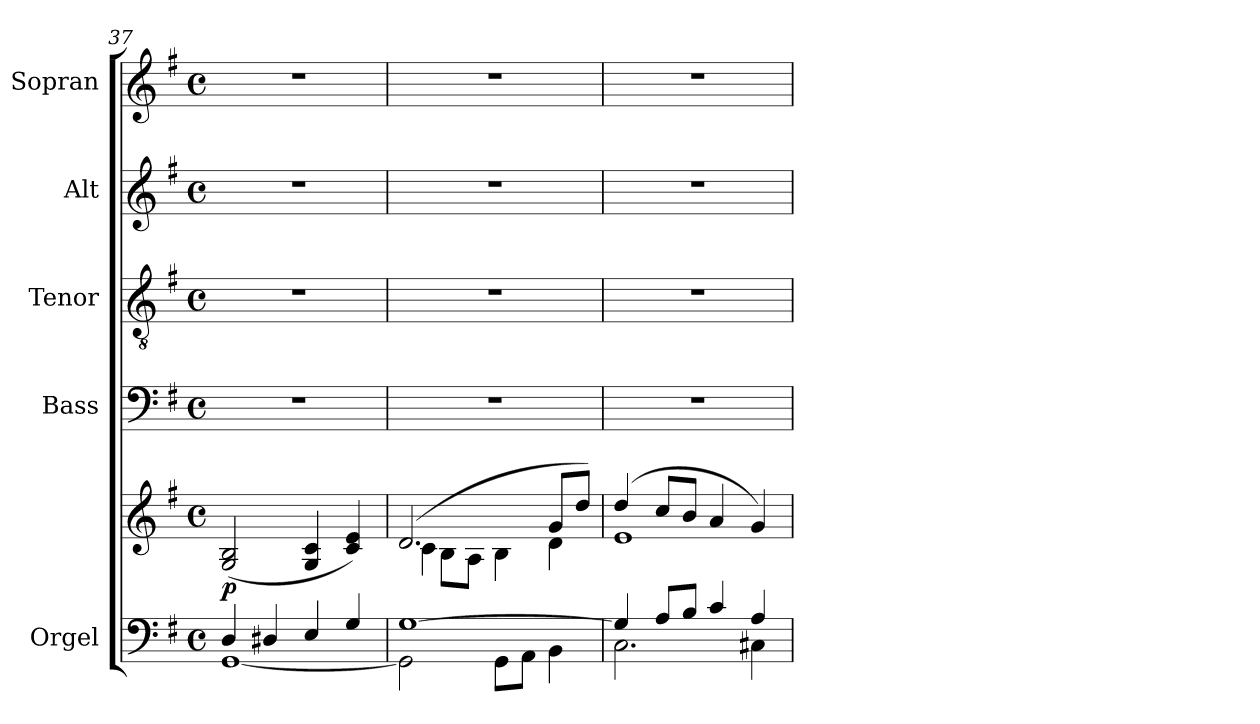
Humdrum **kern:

**kern	**kern	**dynam	**kern	**kern	**kern	**kern
*part5	*part5	*part5	*part4	*part3	*part2	*part1
*staff6	*staff5	*staff5/6	*staff4	*staff3	*staff2	*staff1
*I"Orgel	*	*	*I"Bass	*I"Tenor	*I"Alt	*I"Sopran
*I'Org.	*	*	*I'B.	*I'T.	*I'A.	*I'S.
!!LO:PB:g=z
*clefF4	*clefG2	*	*clefF4	*clefGv2	*clefG2	*clefG2
*k[f#]	*k[f#]	*	*k[f#]	*k[f#]	*k[f#]	*k[f#]
*G:	*G:	*	*G:	*G:	*G:	*G:
*M4/4	*M4/4	*	*M4/4	*M4/4	*M4/4	*M4/4
*met(c)	*met(c)	*	*met(c)	*met(c)	*met(c)	*met(c)
=37	=37	=37	=37	=37	=37	=37
*^	*	*	*	*	*	*
!	!	!	!LO:DY:b	!	!	!	!
4D/	[<1GG	(2G/ 2B/	p	1r	1r	1r	1r
4D#X/	.	.	.	.	.	.	.
4E/	.	4G/ 4c/	.	.	.	.	.
4G/	.	4c/ 4e/)	.	.	.	.	.
=38	=38	=38	=38	=38	=38	=38	=38
*	*	*^	*	*	*	*	*
[>1G	2GG\]	(2.d/	4c\	.	1r	1r	1r	1r
.	.	.	8B\L	.	.	.	.	.
.	.	.	8A\J	.	.	.	.	.
.	8GG\L	.	4B\	.	.	.	.	.
.	8AA\J	.	.	.	.	.	.	.
.	4BB\	8g/L	4d\	.	.	.	.	.
.	.	8dd/J)	.	.	.	.	.	.
=39	=39	=39	=39	=39	=39	=39	=39	=39
4G/]	2.C\	(4dd/	1e	.	1r	1r	1r	1r
8A/L	.	8cc/L	.	.	.	.	.	.
8B/J	.	8b/J	.	.	.	.	.	.
4c/	.	4a/	.	.	.	.	.	.
4A/	4C#X\	4g/)	.	.	.	.	.	.
*v	*v	*	*	*	*	*	*	*
*	*v	*v	*	*	*	*	*
=	=	=	=	=	=	=
*-	*-	*-	*-	*-	*-	*-
